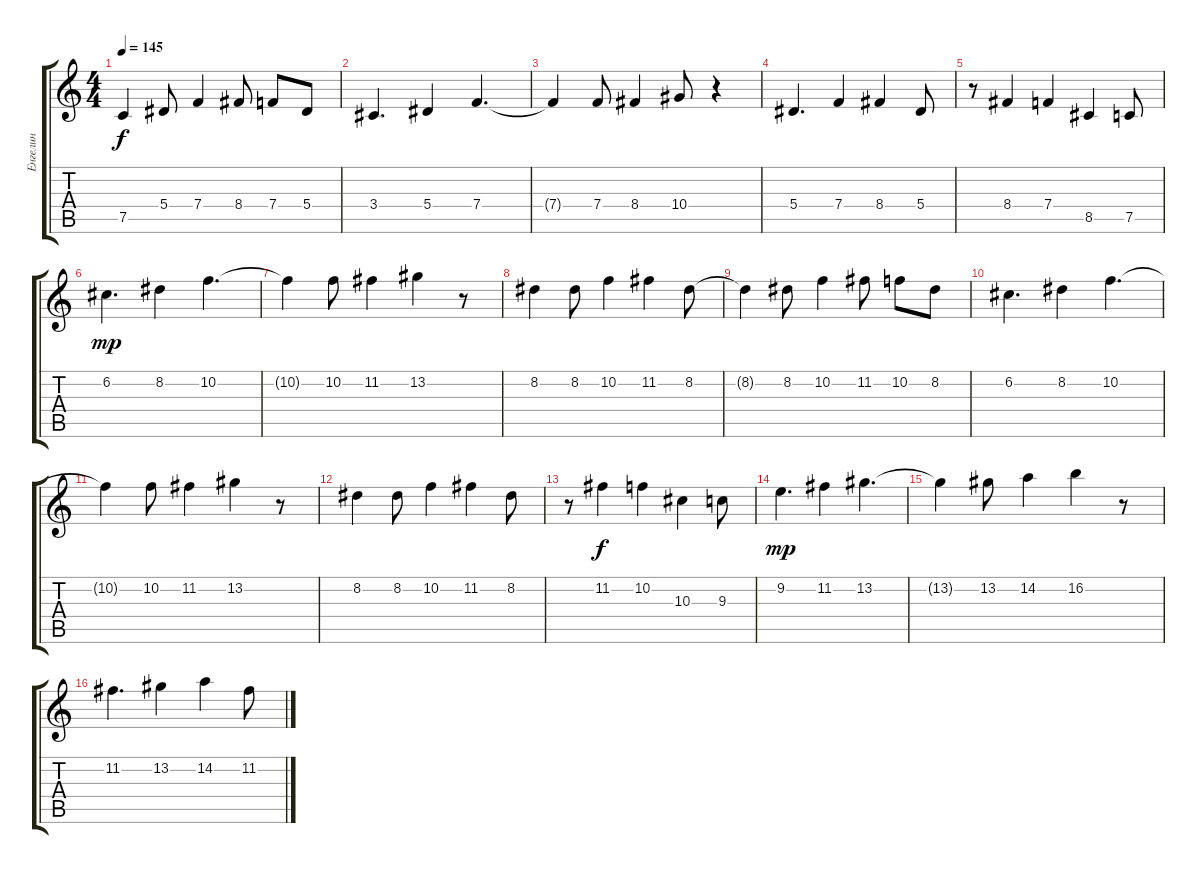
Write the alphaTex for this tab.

\track ("Енгелин" "Енгелин") {instrument acousticguitarsteel}
\staff {score tabs}
\tuning (C4 G3 Eb3 Bb2 F2 C2) {hide}
\ts (4 4)
\tempo 145
\clef g2
\ks c
7.5.4{dy f} 5.4.8 7.4.4 8.4.8 7.4.8 5.4.8 |
3.4.4{d} 5.4.4 7.4.4{d} |
7.4{t}.4 7.4.8 8.4.4 10.4.8 r.4 |
5.4.4{d} 7.4.4 8.4.4 5.4.8 |
r.8 8.4.4 7.4.4 8.5.4 7.5.8 |
6.2.4{d dy mp} 8.2.4 10.2.4{d} |
10.2{t}.4 10.2.8 11.2.4 13.2.4 r.8 |
8.2.4 8.2.8 10.2.4 11.2.4 8.2.8 |
8.2{t}.4 8.2.8 10.2.4 11.2.8 10.2.8 8.2.8 |
6.2.4{d} 8.2.4 10.2.4{d} |
10.2{t}.4 10.2.8 11.2.4 13.2.4 r.8 |
8.2.4 8.2.8 10.2.4 11.2.4 8.2.8 |
r.8 11.2.4{dy f} 10.2.4 10.3.4 9.3.8 |
9.2.4{d dy mp} 11.2.4 13.2.4{d} |
13.2{t}.4 13.2.8 14.2.4 16.2.4 r.8 |
11.2.4{d} 13.2.4 14.2.4 11.2.8
